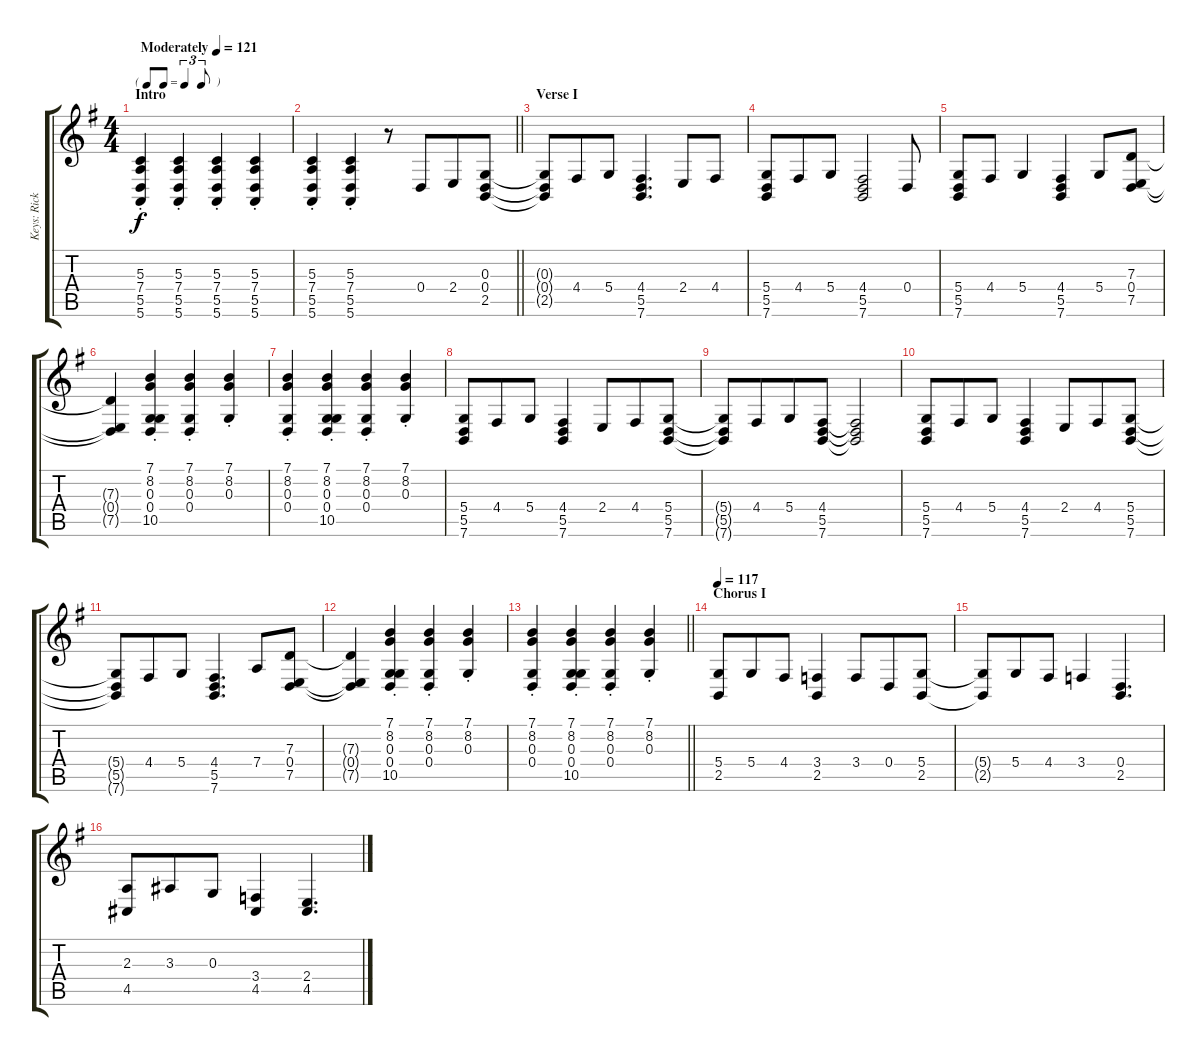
\track ("Keys: Rick" "Keys: Rick") {instrument electricgrandpiano}
\staff {score tabs}
\tuning (E4 B3 G3 D3 A2 E2) {hide}
\ts (4 4)
\tf triplet8th
\section ("" "Intro")
\tempo (121 "Moderately")
\tempo 115
\tempo (121 "Moderately")
\clef g2
\ks g
(5.3{st} 7.4{st} 5.5{st} 5.6{st}).4{dy f instrument electricgrandpiano} (5.3{st} 7.4{st} 5.5{st} 5.6{st}).4 (5.3{st} 7.4{st} 5.5{st} 5.6{st}).4 (5.3{st} 7.4{st} 5.5{st} 5.6{st}).4 |
\barLineRight lightlight
(5.3 7.4{st} 5.5{st} 5.6{st}).4 (5.3 7.4{st} 5.5{st} 5.6{st}).4 r.8 0.4.8{beam merge} 2.4.8 (0.3 0.4 2.5).8 |
\section ("" "Verse I")
(0.3{t} 0.4{t} 2.5{t}).8 4.4.8{beam merge} 5.4.8 (4.4 5.5 7.6).4{d} 2.4.8 4.4.8 |
(5.4 5.5 7.6).8 4.4.8{beam merge} 5.4.8 (4.4 5.5 7.6).2 0.4.8 |
(5.4 5.5 7.6).8 4.4.8 5.4.4 (4.4 5.5 7.6).4 5.4.8 (7.3 0.4 7.5).8 |
(7.3{t} 0.4{t} 7.5{t}).4 (7.1{st} 8.2{st} 0.3{st} 0.4{st} 10.5{st}).4 (7.1{st} 8.2{st} 0.3{st} 0.4{st}).4 (7.1{st} 8.2{st} 0.3{st}).4 |
(7.1{st} 8.2{st} 0.3{st} 0.4{st}).4 (7.1{st} 8.2{st} 0.3{st} 0.4{st} 10.5{st}).4 (7.1{st} 8.2{st} 0.3{st} 0.4{st}).4 (7.1{st} 8.2{st} 0.3{st}).4 |
(5.4 5.5 7.6).8 4.4.8{beam merge} 5.4.8 (4.4 5.5 7.6).4 2.4.8{beam merge} 4.4.8 (5.4 5.5 7.6).8 |
(5.4{t} 5.5{t} 7.6{t}).8 4.4.8{beam merge} 5.4.8 (4.4 5.5 7.6).8 (4.4{t} 5.5{t} 7.6{t}).2 |
(5.4 5.5 7.6).8 4.4.8{beam merge} 5.4.8 (4.4 5.5 7.6).4 2.4.8{beam merge} 4.4.8 (5.4 5.5 7.6).8 |
(5.4{t} 5.5{t} 7.6{t}).8 4.4.8{beam merge} 5.4.8 (4.4 5.5 7.6).4{d} 7.4.8 (7.3 0.4 7.5).8 |
(7.3{t} 0.4{t} 7.5{t}).4 (7.1{st} 8.2{st} 0.3{st} 0.4{st} 10.5{st}).4 (7.1{st} 8.2{st} 0.3{st} 0.4{st}).4 (7.1{st} 8.2{st} 0.3{st}).4 |
\barLineRight lightlight
(7.1{st} 8.2{st} 0.3{st} 0.4{st}).4 (7.1{st} 8.2{st} 0.3{st} 0.4{st} 10.5{st}).4 (7.1{st} 8.2{st} 0.3{st} 0.4{st}).4 (7.1{st} 8.2{st} 0.3{st}).4 |
\section ("" "Chorus I")
\tempo 117
(5.4 2.5).8 5.4.8{beam merge} 4.4.8 (3.4 2.5).4 3.4.8{beam merge} 0.4.8 (5.4 2.5).8 |
(5.4{t} 2.5{t}).8 5.4.8{beam merge} 4.4.8 3.4.4 (0.4 2.5).4{d} |
(2.3 4.5).8 3.3.8{beam merge} 0.3.8 (3.4 4.5).4 (2.4 4.5).4{d}
